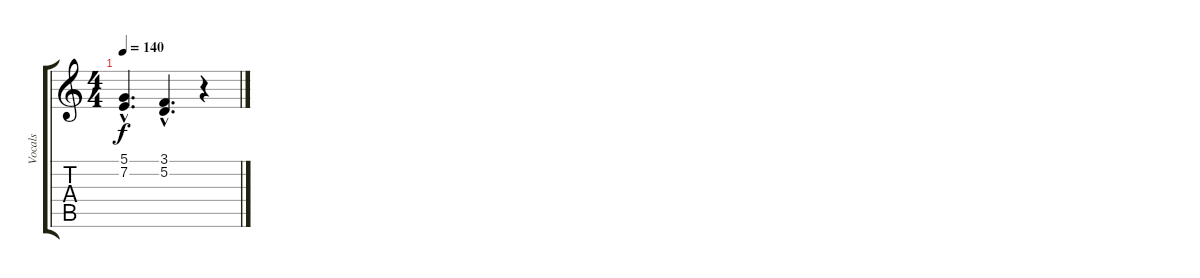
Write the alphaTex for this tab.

\track ("Vocals" "Vocals") {instrument stringensemble1}
\staff {score tabs}
\tuning (D4 A3 F3 C3 G2 D2) {hide}
\ts (4 4)
\tempo 140
\clef g2
\ks c
(5.1{hac} 7.2{hac}).4{d dy f} (3.1{hac} 5.2{hac}).4{d} r.4
